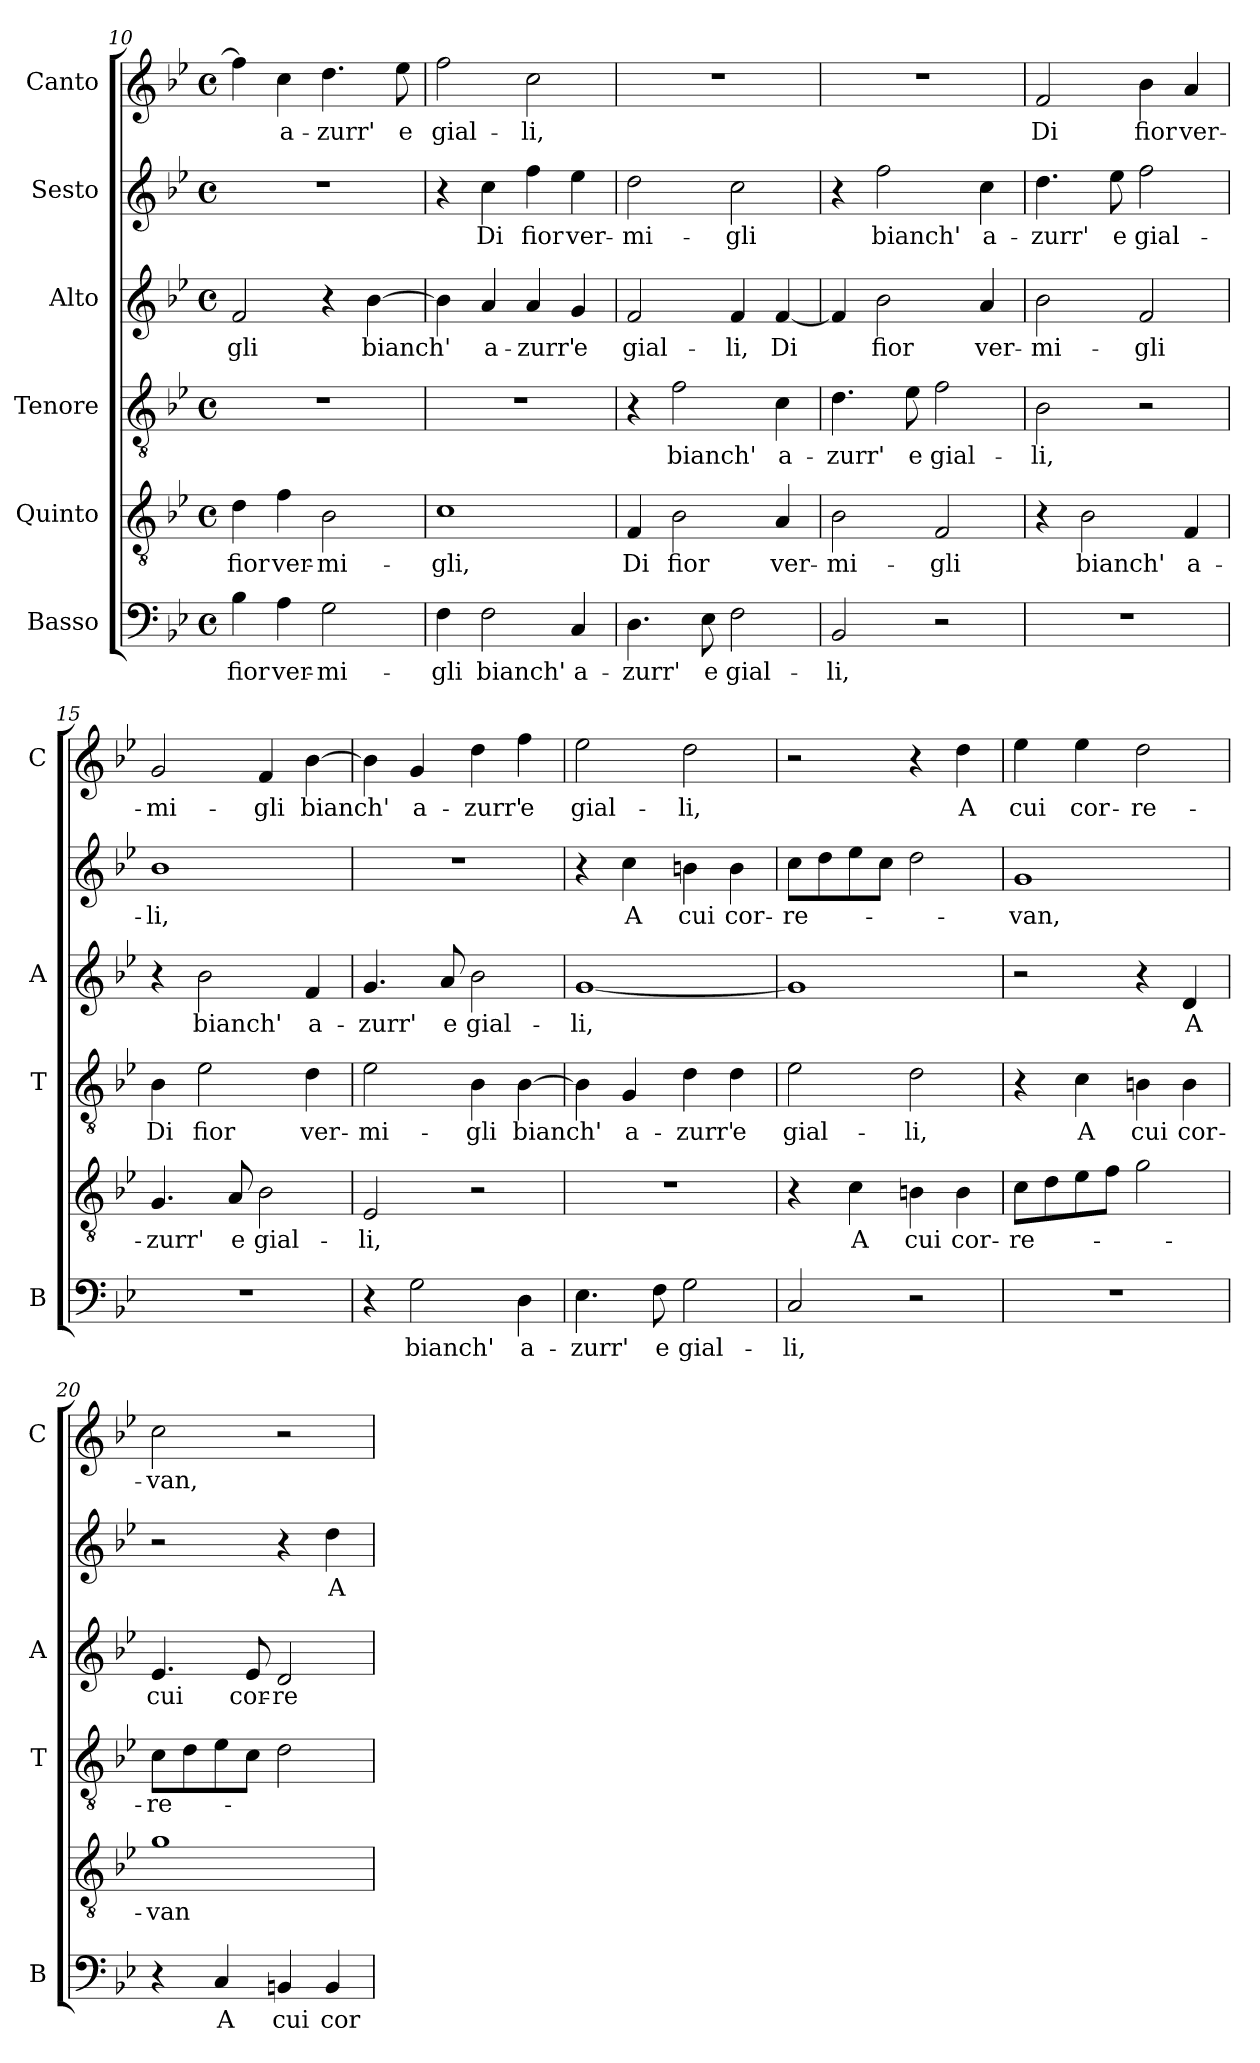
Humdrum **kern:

**kern	**text	**kern	**text	**kern	**text	**kern	**text	**kern	**text	**kern	**text
*part6	*part6	*part5	*part5	*part4	*part4	*part3	*part3	*part2	*part2	*part1	*part1
*staff6	*staff6	*staff5	*staff5	*staff4	*staff4	*staff3	*staff3	*staff2	*staff2	*staff1	*staff1
*I"Basso	*	*I"Quinto	*	*I"Tenore	*	*I"Alto	*	*I"Sesto	*	*I"Canto	*
*I'B	*	*	*	*I'T	*	*I'A	*	*	*	*I'C	*
*clefF4	*	*clefGv2	*	*clefGv2	*	*clefG2	*	*clefG2	*	*clefG2	*
*k[b-e-]	*	*k[b-e-]	*	*k[b-e-]	*	*k[b-e-]	*	*k[b-e-]	*	*k[b-e-]	*
*B-:	*	*B-:	*	*B-:	*	*B-:	*	*B-:	*	*B-:	*
*M4/4	*	*M4/4	*	*M4/4	*	*M4/4	*	*M4/4	*	*M4/4	*
*met(c)	*	*met(c)	*	*met(c)	*	*met(c)	*	*met(c)	*	*met(c)	*
=10	=10	=10	=10	=10	=10	=10	=10	=10	=10	=10	=10
!	!LO:LY:b	!	!LO:LY:b	!	!	!	!LO:LY:b	!	!	!	!
4B-\	fior	4d\	fior	1r	.	2f/	-gli	1r	.	4ff\]	.
!	!LO:LY:b	!	!LO:LY:b	!	!	!	!	!	!	!	!LO:LY:b
4A\	ver-	4f\	ver-	.	.	.	.	.	.	4cc\	a-
!	!LO:LY:b	!	!LO:LY:b	!	!	!	!	!	!	!	!LO:LY:b
2G\	-mi-	2B-\	-mi-	.	.	4r	.	.	.	4.dd\	-zurr'
!	!	!	!	!	!	!	!LO:LY:b	!	!	!	!
.	.	.	.	.	.	[4b-\	bianch'	.	.	.	.
!	!	!	!	!	!	!	!	!	!	!	!LO:LY:b
.	.	.	.	.	.	.	.	.	.	8ee-\	e
=11	=11	=11	=11	=11	=11	=11	=11	=11	=11	=11	=11
!	!LO:LY:b	!	!LO:LY:b	!	!	!	!	!	!	!	!LO:LY:b
4F\	-gli	1c	-gli,	1r	.	4b-\]	.	4r	.	2ff\	gial-
!	!LO:LY:b	!	!	!	!	!	!LO:LY:b	!	!LO:LY:b	!	!
2F\	bianch'	.	.	.	.	4a/	a-	4cc\	Di	.	.
!	!	!	!	!	!	!	!LO:LY:b	!	!LO:LY:b	!	!LO:LY:b
.	.	.	.	.	.	4a/	-zurr'	4ff\	fior	2cc\	-li,
!	!LO:LY:b	!	!	!	!	!	!LO:LY:b	!	!LO:LY:b	!	!
4C/	a-	.	.	.	.	4g/	e	4ee-\	ver-	.	.
=12	=12	=12	=12	=12	=12	=12	=12	=12	=12	=12	=12
!	!LO:LY:b	!	!LO:LY:b	!	!	!	!LO:LY:b	!	!LO:LY:b	!	!
4.D\	-zurr'	4F/	Di	4r	.	2f/	gial-	2dd\	-mi-	1r	.
!	!	!	!LO:LY:b	!	!LO:LY:b	!	!	!	!	!	!
.	.	2B-\	fior	2f\	bianch'	.	.	.	.	.	.
!	!LO:LY:b	!	!	!	!	!	!	!	!	!	!
8E-\	e	.	.	.	.	.	.	.	.	.	.
!	!LO:LY:b	!	!	!	!	!	!LO:LY:b	!	!LO:LY:b	!	!
2F\	gial-	.	.	.	.	4f/	-li,	2cc\	-gli	.	.
!	!	!	!LO:LY:b	!	!LO:LY:b	!	!LO:LY:b	!	!	!	!
.	.	4A/	ver-	4c\	a-	[4f/	Di	.	.	.	.
=13	=13	=13	=13	=13	=13	=13	=13	=13	=13	=13	=13
!	!LO:LY:b	!	!LO:LY:b	!	!LO:LY:b	!	!	!	!	!	!
2BB-/	-li,	2B-\	-mi-	4.d\	-zurr'	4f/]	.	4r	.	1r	.
!	!	!	!	!	!	!	!LO:LY:b	!	!LO:LY:b	!	!
.	.	.	.	.	.	2b-\	fior	2ff\	bianch'	.	.
!	!	!	!	!	!LO:LY:b	!	!	!	!	!	!
.	.	.	.	8e-\	e	.	.	.	.	.	.
!	!	!	!LO:LY:b	!	!LO:LY:b	!	!	!	!	!	!
2r	.	2F/	-gli	2f\	gial-	.	.	.	.	.	.
!	!	!	!	!	!	!	!LO:LY:b	!	!LO:LY:b	!	!
.	.	.	.	.	.	4a/	ver-	4cc\	a-	.	.
!!LO:PB:g=z
=14	=14	=14	=14	=14	=14	=14	=14	=14	=14	=14	=14
!	!	!	!	!	!LO:LY:b	!	!LO:LY:b	!	!LO:LY:b	!	!LO:LY:b
1r	.	4r	.	2B-\	-li,	2b-\	-mi-	4.dd\	-zurr'	2f/	Di
!	!	!	!LO:LY:b	!	!	!	!	!	!	!	!
.	.	2B-\	bianch'	.	.	.	.	.	.	.	.
!	!	!	!	!	!	!	!	!	!LO:LY:b	!	!
.	.	.	.	.	.	.	.	8ee-\	e	.	.
!	!	!	!	!	!	!	!LO:LY:b	!	!LO:LY:b	!	!LO:LY:b
.	.	.	.	2r	.	2f/	-gli	2ff\	gial-	4b-\	fior
!	!	!	!LO:LY:b	!	!	!	!	!	!	!	!LO:LY:b
.	.	4F/	a-	.	.	.	.	.	.	4a/	ver-
=15	=15	=15	=15	=15	=15	=15	=15	=15	=15	=15	=15
!	!	!	!LO:LY:b	!	!LO:LY:b	!	!	!	!LO:LY:b	!	!LO:LY:b
1r	.	4.G/	-zurr'	4B-\	Di	4r	.	1b-	-li,	2g/	-mi-
!	!	!	!	!	!LO:LY:b	!	!LO:LY:b	!	!	!	!
.	.	.	.	2e-\	fior	2b-\	bianch'	.	.	.	.
!	!	!	!LO:LY:b	!	!	!	!	!	!	!	!
.	.	8A/	e	.	.	.	.	.	.	.	.
!	!	!	!LO:LY:b	!	!	!	!	!	!	!	!LO:LY:b
.	.	2B-\	gial-	.	.	.	.	.	.	4f/	-gli
!	!	!	!	!	!LO:LY:b	!	!LO:LY:b	!	!	!	!LO:LY:b
.	.	.	.	4d\	ver-	4f/	a-	.	.	[4b-\	bianch'
=16	=16	=16	=16	=16	=16	=16	=16	=16	=16	=16	=16
!	!	!	!LO:LY:b	!	!LO:LY:b	!	!LO:LY:b	!	!	!	!
4r	.	2E-/	-li,	2e-\	-mi-	4.g/	-zurr'	1r	.	4b-\]	.
!	!LO:LY:b	!	!	!	!	!	!	!	!	!	!LO:LY:b
2G\	bianch'	.	.	.	.	.	.	.	.	4g/	a-
!	!	!	!	!	!	!	!LO:LY:b	!	!	!	!
.	.	.	.	.	.	8a/	e	.	.	.	.
!	!	!	!	!	!LO:LY:b	!	!LO:LY:b	!	!	!	!LO:LY:b
.	.	2r	.	4B-\	-gli	2b-\	gial-	.	.	4dd\	-zurr'
!	!LO:LY:b	!	!	!	!LO:LY:b	!	!	!	!	!	!LO:LY:b
4D\	a-	.	.	[4B-\	bianch'	.	.	.	.	4ff\	e
=17	=17	=17	=17	=17	=17	=17	=17	=17	=17	=17	=17
!	!LO:LY:b	!	!	!	!	!	!LO:LY:b	!	!	!	!LO:LY:b
4.E-\	-zurr'	1r	.	4B-\]	.	[1g	-li,	4r	.	2ee-\	gial-
!	!	!	!	!	!LO:LY:b	!	!	!	!LO:LY:b	!	!
.	.	.	.	4G/	a-	.	.	4cc\	A	.	.
!	!LO:LY:b	!	!	!	!	!	!	!	!	!	!
8F\	e	.	.	.	.	.	.	.	.	.	.
!	!LO:LY:b	!	!	!	!LO:LY:b	!	!	!	!LO:LY:b	!	!LO:LY:b
2G\	gial-	.	.	4d\	-zurr'	.	.	4bn\	cui	2dd\	-li,
!	!	!	!	!	!LO:LY:b	!	!	!	!LO:LY:b	!	!
.	.	.	.	4d\	e	.	.	4b\	cor-	.	.
=18	=18	=18	=18	=18	=18	=18	=18	=18	=18	=18	=18
!	!LO:LY:b	!	!	!	!LO:LY:b	!	!	!	!LO:LY:b	!	!
2C/	-li,	4r	.	2e-\	gial-	1g]	.	8cc\L	-re-	2r	.
.	.	.	.	.	.	.	.	8dd\	.	.	.
!	!	!	!LO:LY:b	!	!	!	!	!	!	!	!
.	.	4c\	A	.	.	.	.	8ee-\	.	.	.
.	.	.	.	.	.	.	.	8cc\J	.	.	.
!	!	!	!LO:LY:b	!	!LO:LY:b	!	!	!	!	!	!
2r	.	4Bn\	cui	2d\	-li,	.	.	2dd\	.	4r	.
!	!	!	!LO:LY:b	!	!	!	!	!	!	!	!LO:LY:b
.	.	4B\	cor-	.	.	.	.	.	.	4dd\	A
=19	=19	=19	=19	=19	=19	=19	=19	=19	=19	=19	=19
!	!	!	!LO:LY:b	!	!	!	!	!	!LO:LY:b	!	!LO:LY:b
1r	.	8c\L	-re-	4r	.	2r	.	1g	-van,	4ee-\	cui
.	.	8d\	.	.	.	.	.	.	.	.	.
!	!	!	!	!	!LO:LY:b	!	!	!	!	!	!LO:LY:b
.	.	8e-\	.	4c\	A	.	.	.	.	4ee-\	cor-
.	.	8f\J	.	.	.	.	.	.	.	.	.
!	!	!	!	!	!LO:LY:b	!	!	!	!	!	!LO:LY:b
.	.	2g\	.	4Bn\	cui	4r	.	.	.	2dd\	-re-
!	!	!	!	!	!LO:LY:b	!	!LO:LY:b	!	!	!	!
.	.	.	.	4B\	cor-	4d/	A	.	.	.	.
=20	=20	=20	=20	=20	=20	=20	=20	=20	=20	=20	=20
!	!	!	!LO:LY:b	!	!LO:LY:b	!	!LO:LY:b	!	!	!	!LO:LY:b
4r	.	1g	-van	8c\L	-re-	4.e-/	cui	2r	.	2cc\	-van,
.	.	.	.	8d\	.	.	.	.	.	.	.
!	!LO:LY:b	!	!	!	!	!	!	!	!	!	!
4C/	A	.	.	8e-\	.	.	.	.	.	.	.
!	!	!	!	!	!	!	!LO:LY:b	!	!	!	!
.	.	.	.	8c\J	.	8e-/	cor-	.	.	.	.
!	!LO:LY:b	!	!	!	!	!	!LO:LY:b	!	!	!	!
4BBn/	cui	.	.	2d\	.	2d/	-re-	4r	.	2r	.
!	!LO:LY:b	!	!	!	!	!	!	!	!LO:LY:b	!	!
4BB/	cor-	.	.	.	.	.	.	4dd\	A	.	.
=	=	=	=	=	=	=	=	=	=	=	=
*-	*-	*-	*-	*-	*-	*-	*-	*-	*-	*-	*-
